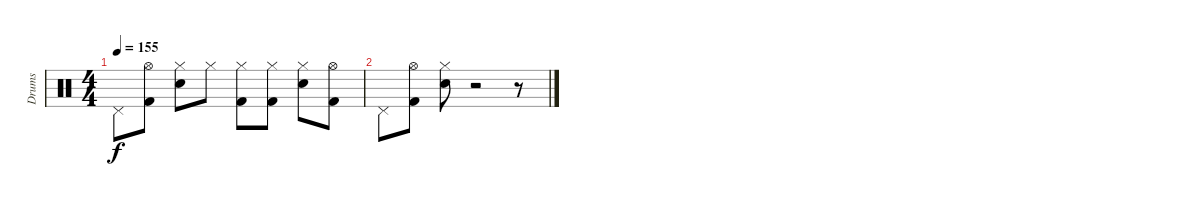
\track ("Drums" "Drums") {instrument percussion}
\staff {score}
\articulation defaults
\ts (4 4)
\tempo 155
\clef neutral
\ks c "Pedal Hi-Hat (hit)".8{dy f}
("Kick (hit) 2" "Hi-Hat (open)").8 ("Electric Snare (hit)" "Hi-Hat (closed)").8 "Hi-Hat (closed)".8 ("Kick (hit) 2" "Hi-Hat (closed)").8 ("Kick (hit) 2" "Hi-Hat (closed)").8 ("Electric Snare (hit)" "Hi-Hat (closed)").8 ("Kick (hit) 2" "Hi-Hat (open)").8 |
"Pedal Hi-Hat (hit)".8 ("Kick (hit) 2" "Hi-Hat (open)").8 ("Electric Snare (hit)" "Hi-Hat (closed)").8 r.2 r.8
